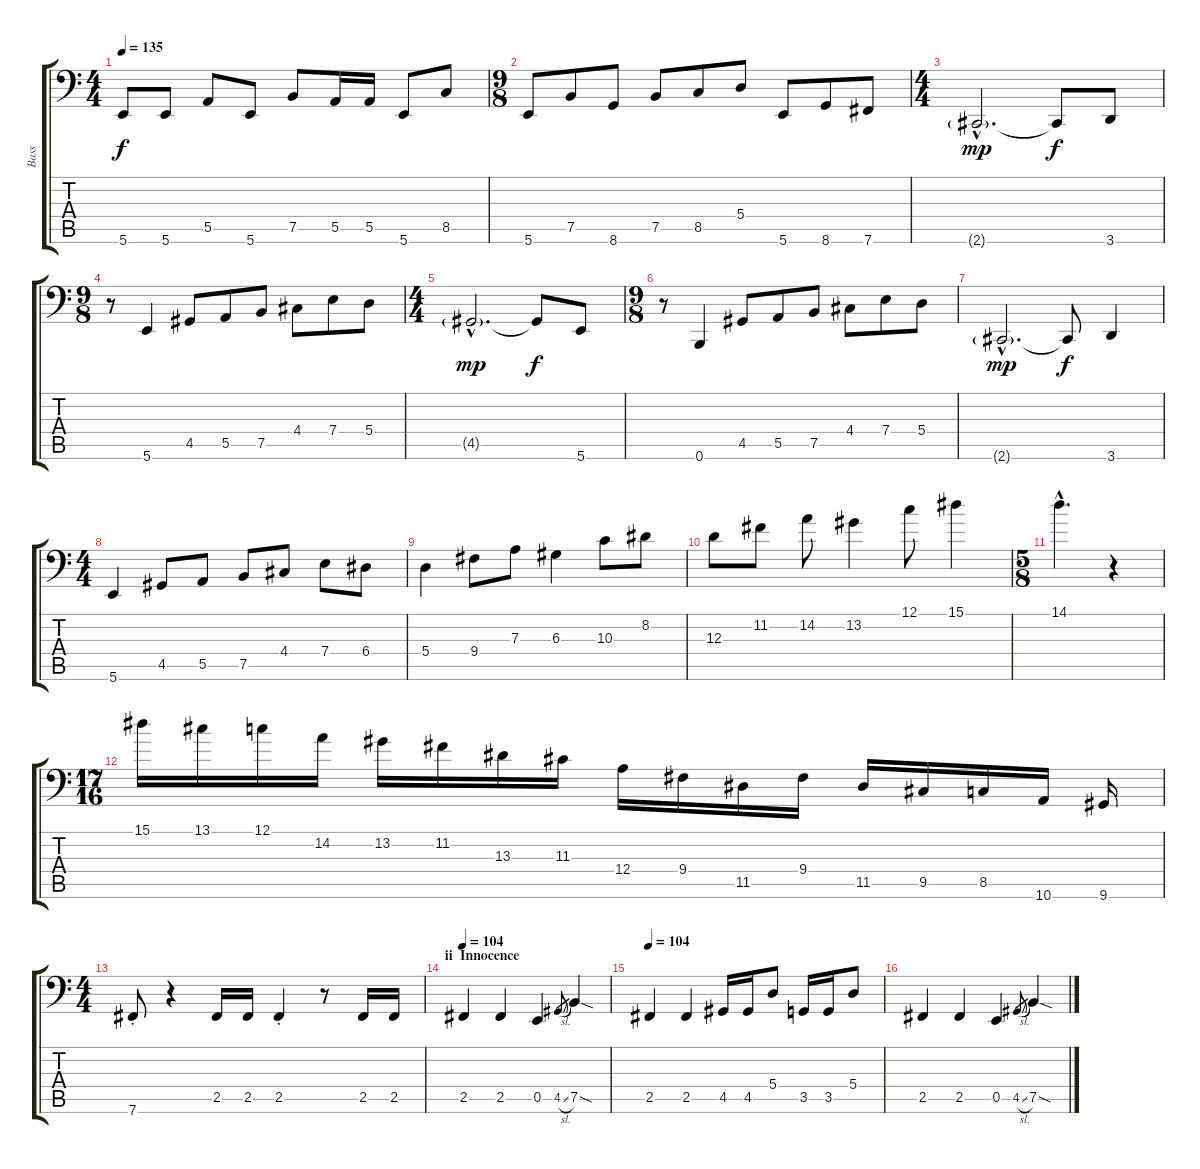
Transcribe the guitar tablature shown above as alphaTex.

\track ("Bass" "Bass") {instrument electricbassfinger}
\staff {score tabs}
\tuning (C3 G2 D2 A1 E1 B0) {hide}
\ts (4 4)
\tempo 135
\clef f4
\ks c
5.6.8{dy f} 5.6.8 5.5.8 5.6.8 7.5.8 5.5.16 5.5.16 5.6.8 8.5.8 |
\ts (9 8)
5.6.8 7.5.8 8.6.8 7.5.8 8.5.8 5.4.8 5.6.8 8.6.8 7.6.8 |
\ts (4 4)
2.6{g hac}.2{d dy mp} 2.6{t}.8{dy f} 3.6.8 |
\ts (9 8)
r.8 5.6.4 4.5.8 5.5.8 7.5.8 4.4.8 7.4.8 5.4.8 |
\ts (4 4)
4.5{g hac}.2{d dy mp} 4.5{t}.8{dy f} 5.6.8 |
\ts (9 8)
r.8 0.6.4 4.5.8 5.5.8 7.5.8 4.4.8 7.4.8 5.4.8 |
2.6{g hac}.2{d dy mp} 2.6{t}.8{dy f} 3.6.4 |
\ts (4 4)
5.6.4 4.5.8 5.5.8 7.5.8 4.4.8 7.4.8 6.4.8 |
5.4.4 9.4.8 7.3.8 6.3.4 10.3.8 8.2.8 |
12.3.8 11.2.8 14.2.8 13.2.4 12.1.8 15.1.4 |
\ts (5 8)
14.1{hac}.4{d} r.4 |
\ts (17 16)
15.1.16 13.1.16 12.1.16 14.2.16 13.2.16 11.2.16 13.3.16 11.3.16 12.4.16 9.4.16 11.5.16 9.4.16 11.5.16 9.5.16 8.5.16 10.6.16 9.6.16 |
\ts (4 4)
7.6{st}.8 r.4 2.5.16 2.5.16 2.5{st}.4 r.8 2.5.16 2.5.16 |
\section ("" "ii  Innocence")
\tempo 104
2.5.4 2.5.4 0.5.4 4.5{sl}.8{gr} 7.5{sod}.4 |
\tempo 104
2.5.4 2.5.4 4.5.16 4.5.16 5.4.8 3.5.16 3.5.16 5.4.8 |
2.5.4 2.5.4 0.5.4 4.5{sl}.8{gr} 7.5{sod}.4
